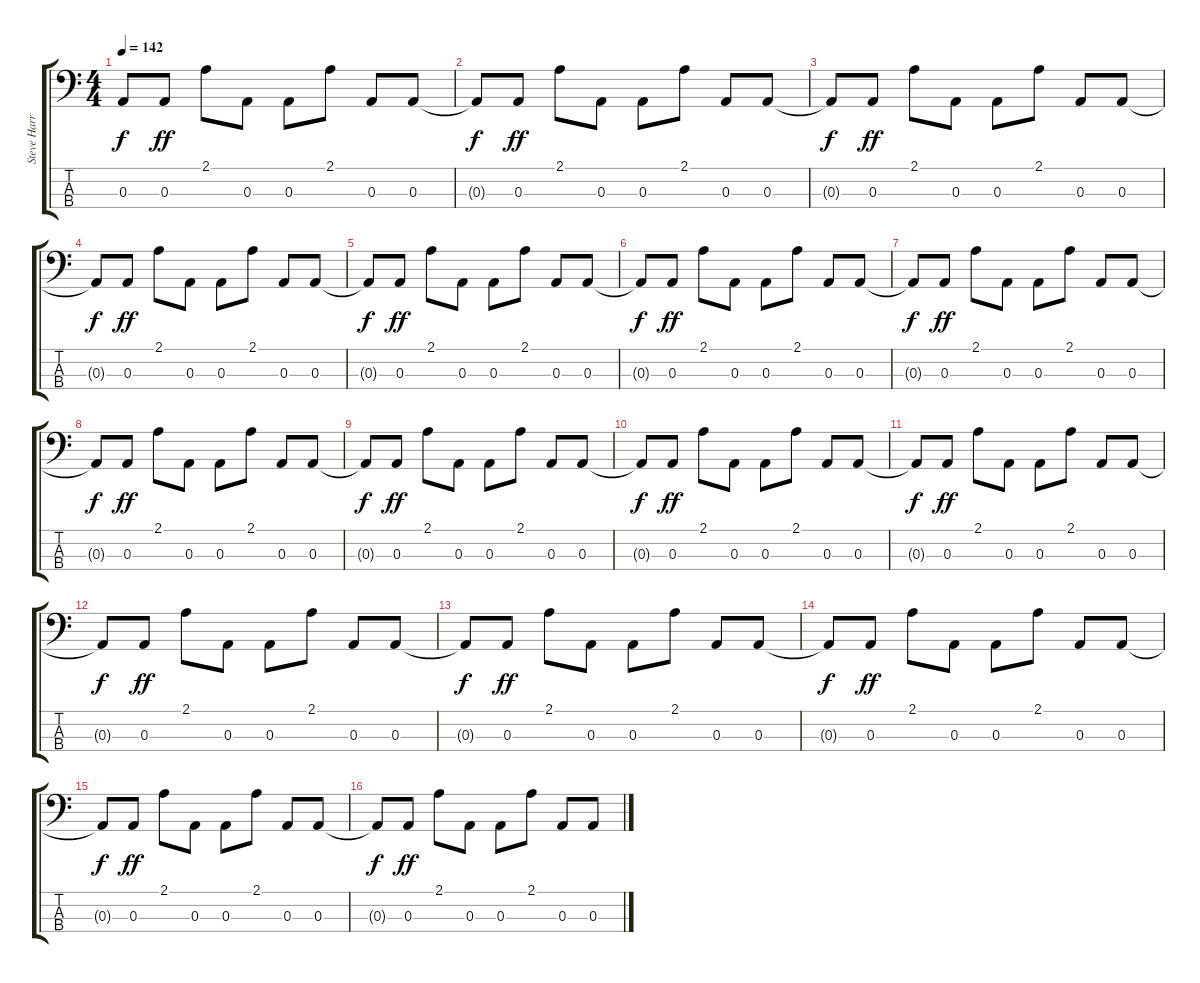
\track ("Steve Harris" "Steve Harr") {instrument electricbassfinger}
\staff {score tabs}
\tuning (G2 D2 A1 E1) {hide}
\ts (4 4)
\tempo 142
\clef f4
\ks c
0.3{t}.8{dy f} 0.3.8{dy ff} 2.1.8 0.3.8 0.3.8 2.1.8 0.3.8 0.3.8 |
0.3{t}.8{dy f} 0.3.8{dy ff} 2.1.8 0.3.8 0.3.8 2.1.8 0.3.8 0.3.8 |
0.3{t}.8{dy f} 0.3.8{dy ff} 2.1.8 0.3.8 0.3.8 2.1.8 0.3.8 0.3.8 |
0.3{t}.8{dy f} 0.3.8{dy ff} 2.1.8 0.3.8 0.3.8 2.1.8 0.3.8 0.3.8 |
0.3{t}.8{dy f} 0.3.8{dy ff} 2.1.8 0.3.8 0.3.8 2.1.8 0.3.8 0.3.8 |
0.3{t}.8{dy f} 0.3.8{dy ff} 2.1.8 0.3.8 0.3.8 2.1.8 0.3.8 0.3.8 |
0.3{t}.8{dy f} 0.3.8{dy ff} 2.1.8 0.3.8 0.3.8 2.1.8 0.3.8 0.3.8 |
0.3{t}.8{dy f} 0.3.8{dy ff} 2.1.8 0.3.8 0.3.8 2.1.8 0.3.8 0.3.8 |
0.3{t}.8{dy f} 0.3.8{dy ff} 2.1.8 0.3.8 0.3.8 2.1.8 0.3.8 0.3.8 |
0.3{t}.8{dy f} 0.3.8{dy ff} 2.1.8 0.3.8 0.3.8 2.1.8 0.3.8 0.3.8 |
0.3{t}.8{dy f} 0.3.8{dy ff} 2.1.8 0.3.8 0.3.8 2.1.8 0.3.8 0.3.8 |
0.3{t}.8{dy f} 0.3.8{dy ff} 2.1.8 0.3.8 0.3.8 2.1.8 0.3.8 0.3.8 |
0.3{t}.8{dy f} 0.3.8{dy ff} 2.1.8 0.3.8 0.3.8 2.1.8 0.3.8 0.3.8 |
0.3{t}.8{dy f} 0.3.8{dy ff} 2.1.8 0.3.8 0.3.8 2.1.8 0.3.8 0.3.8 |
0.3{t}.8{dy f} 0.3.8{dy ff} 2.1.8 0.3.8 0.3.8 2.1.8 0.3.8 0.3.8 |
0.3{t}.8{dy f} 0.3.8{dy ff} 2.1.8 0.3.8 0.3.8 2.1.8 0.3.8 0.3.8
